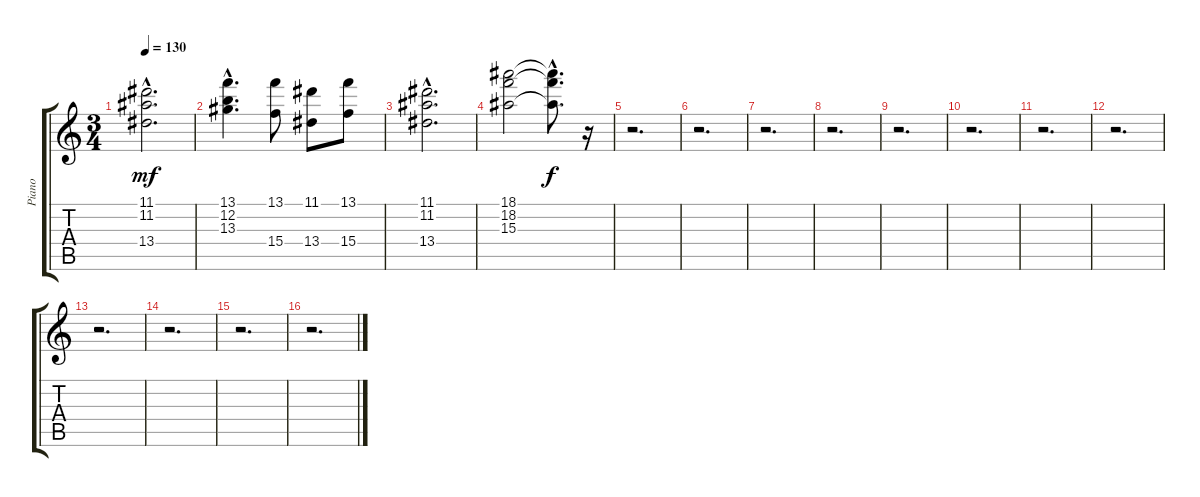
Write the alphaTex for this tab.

\track ("Piano" "Piano") {instrument acousticguitarnylon}
\staff {score tabs}
\tuning (E4 B3 G3 D3 A2 E2) {hide}
\ts (3 4)
\tempo 130
\clef g2
\ks c
(11.1{hac} 11.2{hac} 13.4{hac}).2{d dy mf} |
(13.1{hac} 12.2{hac} 13.3{hac}).4{d} (13.1 15.4).8 (11.1 13.4).8 (13.1 15.4).8 |
(11.1{hac} 11.2{hac} 13.4{hac}).2{d} |
(18.1 18.2 15.3).2 (18.1{hac t} 18.2{hac t} 15.3{hac t}).8{d dy f} r.16 |
r.2{d} |
r.2{d} |
r.2{d} |
r.2{d} |
r.2{d} |
r.2{d} |
r.2{d} |
r.2{d} |
r.2{d} |
r.2{d} |
r.2{d} |
r.2{d}
